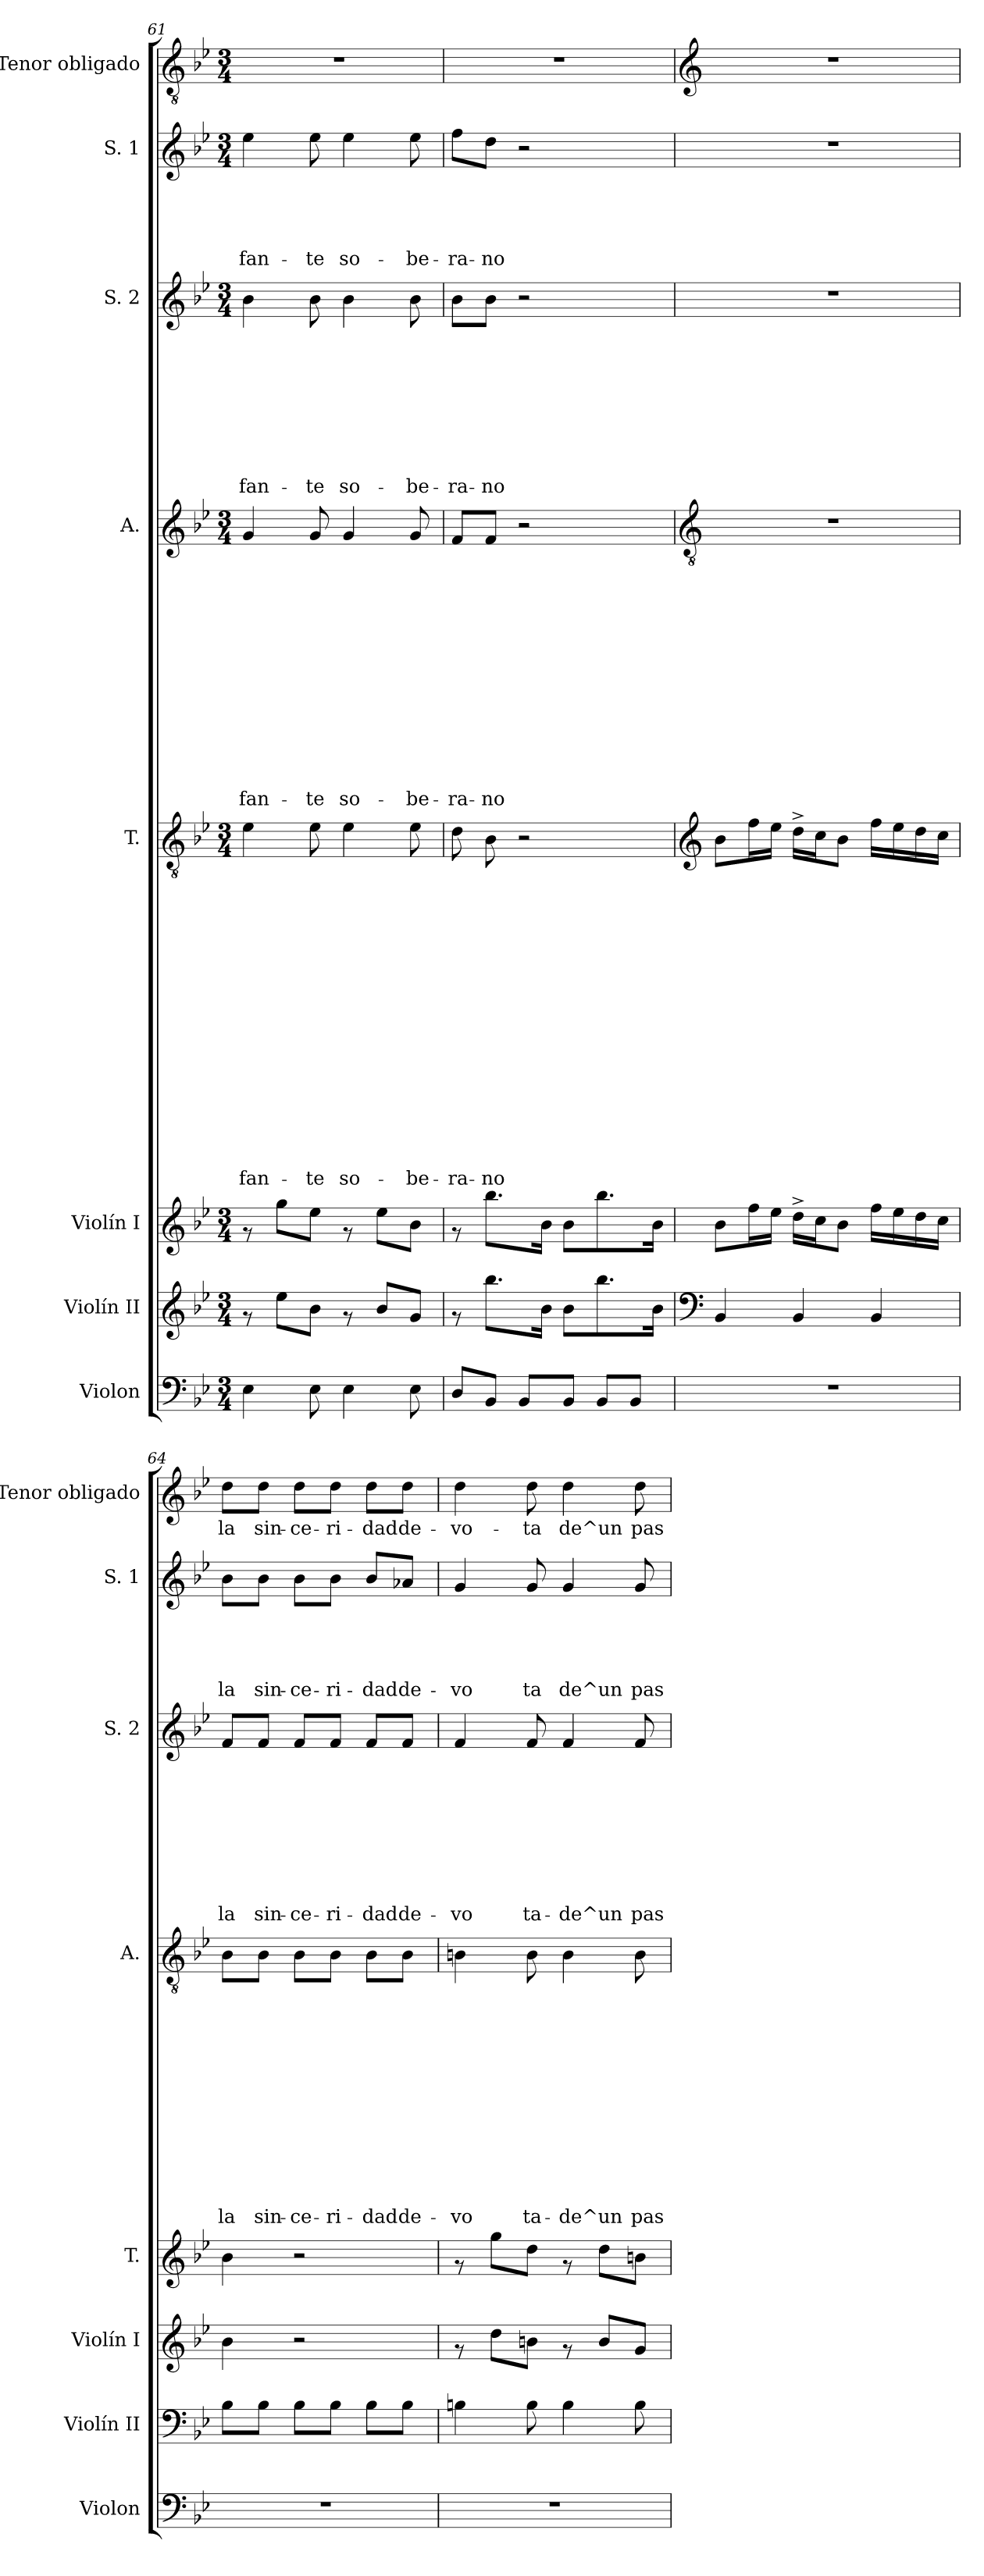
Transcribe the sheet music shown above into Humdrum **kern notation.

**kern	**kern	**kern	**kern	**text	**text	**text	**text	**text	**text	**text	**text	**text	**text	**text	**text	**text	**text	**text	**text	**text	**kern	**text	**text	**text	**text	**text	**text	**text	**text	**text	**text	**text	**text	**text	**kern	**text	**text	**text	**text	**text	**text	**text	**text	**text	**kern	**text	**text	**text	**text	**text	**kern	**text
*part8	*part7	*part6	*part5	*part5	*part5	*part5	*part5	*part5	*part5	*part5	*part5	*part5	*part5	*part5	*part5	*part5	*part5	*part5	*part5	*part5	*part4	*part4	*part4	*part4	*part4	*part4	*part4	*part4	*part4	*part4	*part4	*part4	*part4	*part4	*part3	*part3	*part3	*part3	*part3	*part3	*part3	*part3	*part3	*part3	*part2	*part2	*part2	*part2	*part2	*part2	*part1	*part1
*staff8	*staff7	*staff6	*staff5	*staff5	*staff5	*staff5	*staff5	*staff5	*staff5	*staff5	*staff5	*staff5	*staff5	*staff5	*staff5	*staff5	*staff5	*staff5	*staff5	*staff5	*staff4	*staff4	*staff4	*staff4	*staff4	*staff4	*staff4	*staff4	*staff4	*staff4	*staff4	*staff4	*staff4	*staff4	*staff3	*staff3	*staff3	*staff3	*staff3	*staff3	*staff3	*staff3	*staff3	*staff3	*staff2	*staff2	*staff2	*staff2	*staff2	*staff2	*staff1	*staff1
*I"Violon	*I"Violín II	*I"Violín I	*I"T.	*	*	*	*	*	*	*	*	*	*	*	*	*	*	*	*	*	*I"A.	*	*	*	*	*	*	*	*	*	*	*	*	*	*I"S. 2	*	*	*	*	*	*	*	*	*	*I"S. 1	*	*	*	*	*	*I"Tenor obligado	*
*I'Violon	*I'Violín II	*I'Violín I	*I'T.	*	*	*	*	*	*	*	*	*	*	*	*	*	*	*	*	*	*I'A.	*	*	*	*	*	*	*	*	*	*	*	*	*	*I'S. 2	*	*	*	*	*	*	*	*	*	*I'S. 1	*	*	*	*	*	*I'Tenor obligado	*
*clefF4	*clefG2	*clefG2	*clefGv2	*	*	*	*	*	*	*	*	*	*	*	*	*	*	*	*	*	*clefG2	*	*	*	*	*	*	*	*	*	*	*	*	*	*clefG2	*	*	*	*	*	*	*	*	*	*clefG2	*	*	*	*	*	*clefGv2	*
*k[b-e-]	*k[b-e-]	*k[b-e-]	*k[b-e-]	*	*	*	*	*	*	*	*	*	*	*	*	*	*	*	*	*	*k[b-e-]	*	*	*	*	*	*	*	*	*	*	*	*	*	*k[b-e-]	*	*	*	*	*	*	*	*	*	*k[b-e-]	*	*	*	*	*	*k[b-e-]	*
*B-:	*B-:	*B-:	*B-:	*	*	*	*	*	*	*	*	*	*	*	*	*	*	*	*	*	*B-:	*	*	*	*	*	*	*	*	*	*	*	*	*	*B-:	*	*	*	*	*	*	*	*	*	*B-:	*	*	*	*	*	*B-:	*
*M3/4	*M3/4	*M3/4	*M3/4	*	*	*	*	*	*	*	*	*	*	*	*	*	*	*	*	*	*M3/4	*	*	*	*	*	*	*	*	*	*	*	*	*	*M3/4	*	*	*	*	*	*	*	*	*	*M3/4	*	*	*	*	*	*M3/4	*
=61	=61	=61	=61	=61	=61	=61	=61	=61	=61	=61	=61	=61	=61	=61	=61	=61	=61	=61	=61	=61	=61	=61	=61	=61	=61	=61	=61	=61	=61	=61	=61	=61	=61	=61	=61	=61	=61	=61	=61	=61	=61	=61	=61	=61	=61	=61	=61	=61	=61	=61	=61	=61
!	!	!	!	!	!	!	!	!	!	!	!	!	!	!	!	!	!	!	!	!LO:LY:b	!	!	!	!	!	!	!	!	!	!	!	!	!	!LO:LY:b	!	!	!	!	!	!	!	!	!	!LO:LY:b	!	!	!	!	!	!LO:LY:b	!	!
4E-\	8rf	8rf	4e-\	.	.	.	.	.	.	.	.	.	.	.	.	.	.	.	.	-fan-	4g/	.	.	.	.	.	.	.	.	.	.	.	.	-fan-	4b-\	.	.	.	.	.	.	.	.	-fan-	4ee-\	.	.	.	.	-fan-	2.r	.
.	8ee-\L	8gg\L	.	.	.	.	.	.	.	.	.	.	.	.	.	.	.	.	.	.	.	.	.	.	.	.	.	.	.	.	.	.	.	.	.	.	.	.	.	.	.	.	.	.	.	.	.	.	.	.	.	.
!	!	!	!	!	!	!	!	!	!	!	!	!	!	!	!	!	!	!	!	!LO:LY:b	!	!	!	!	!	!	!	!	!	!	!	!	!	!LO:LY:b	!	!	!	!	!	!	!	!	!	!LO:LY:b	!	!	!	!	!	!LO:LY:b	!	!
8E-\	8b-\J	8ee-\J	8e-\	.	.	.	.	.	.	.	.	.	.	.	.	.	.	.	.	-te	8g/	.	.	.	.	.	.	.	.	.	.	.	.	-te	8b-\	.	.	.	.	.	.	.	.	-te	8ee-\	.	.	.	.	-te	.	.
!	!	!	!	!	!	!	!	!	!	!	!	!	!	!	!	!	!	!	!	!LO:LY:b	!	!	!	!	!	!	!	!	!	!	!	!	!	!LO:LY:b	!	!	!	!	!	!	!	!	!	!LO:LY:b	!	!	!	!	!	!LO:LY:b	!	!
4E-\	8rf	8rf	4e-\	.	.	.	.	.	.	.	.	.	.	.	.	.	.	.	.	so-	4g/	.	.	.	.	.	.	.	.	.	.	.	.	so-	4b-\	.	.	.	.	.	.	.	.	so-	4ee-\	.	.	.	.	so-	.	.
.	8b-/L	8ee-\L	.	.	.	.	.	.	.	.	.	.	.	.	.	.	.	.	.	.	.	.	.	.	.	.	.	.	.	.	.	.	.	.	.	.	.	.	.	.	.	.	.	.	.	.	.	.	.	.	.	.
!	!	!	!	!	!	!	!	!	!	!	!	!	!	!	!	!	!	!	!	!LO:LY:b	!	!	!	!	!	!	!	!	!	!	!	!	!	!LO:LY:b	!	!	!	!	!	!	!	!	!	!LO:LY:b	!	!	!	!	!	!LO:LY:b	!	!
8E-\	8g/J	8b-\J	8e-\	.	.	.	.	.	.	.	.	.	.	.	.	.	.	.	.	-be-	8g/	.	.	.	.	.	.	.	.	.	.	.	.	-be-	8b-\	.	.	.	.	.	.	.	.	-be-	8ee-\	.	.	.	.	-be-	.	.
=62	=62	=62	=62	=62	=62	=62	=62	=62	=62	=62	=62	=62	=62	=62	=62	=62	=62	=62	=62	=62	=62	=62	=62	=62	=62	=62	=62	=62	=62	=62	=62	=62	=62	=62	=62	=62	=62	=62	=62	=62	=62	=62	=62	=62	=62	=62	=62	=62	=62	=62	=62	=62
!	!	!	!	!	!	!	!	!	!	!	!	!	!	!	!	!	!	!	!	!LO:LY:b	!	!	!	!	!	!	!	!	!	!	!	!	!	!LO:LY:b	!	!	!	!	!	!	!	!	!	!LO:LY:b	!	!	!	!	!	!LO:LY:b	!	!
8D/L	8rf	8rf	8d\	.	.	.	.	.	.	.	.	.	.	.	.	.	.	.	.	-ra-	8f/L	.	.	.	.	.	.	.	.	.	.	.	.	-ra-	8b-\L	.	.	.	.	.	.	.	.	-ra-	8ff\L	.	.	.	.	-ra-	2.r	.
!	!	!	!	!	!	!	!	!	!	!	!	!	!	!	!	!	!	!	!	!LO:LY:b	!	!	!	!	!	!	!	!	!	!	!	!	!	!LO:LY:b	!	!	!	!	!	!	!	!	!	!LO:LY:b	!	!	!	!	!	!LO:LY:b	!	!
8BB-/J	8.bb-\L	8.bb-\L	8B-\	.	.	.	.	.	.	.	.	.	.	.	.	.	.	.	.	-no	8f/J	.	.	.	.	.	.	.	.	.	.	.	.	-no	8b-\J	.	.	.	.	.	.	.	.	-no	8dd\J	.	.	.	.	-no	.	.
8BB-/L	.	.	2r	.	.	.	.	.	.	.	.	.	.	.	.	.	.	.	.	.	2r	.	.	.	.	.	.	.	.	.	.	.	.	.	2r	.	.	.	.	.	.	.	.	.	2r	.	.	.	.	.	.	.
.	16b-\Jk	16b-\Jk	.	.	.	.	.	.	.	.	.	.	.	.	.	.	.	.	.	.	.	.	.	.	.	.	.	.	.	.	.	.	.	.	.	.	.	.	.	.	.	.	.	.	.	.	.	.	.	.	.	.
8BB-/J	8b-\L	8b-\L	.	.	.	.	.	.	.	.	.	.	.	.	.	.	.	.	.	.	.	.	.	.	.	.	.	.	.	.	.	.	.	.	.	.	.	.	.	.	.	.	.	.	.	.	.	.	.	.	.	.
8BB-/L	8.bb-\	8.bb-\	.	.	.	.	.	.	.	.	.	.	.	.	.	.	.	.	.	.	.	.	.	.	.	.	.	.	.	.	.	.	.	.	.	.	.	.	.	.	.	.	.	.	.	.	.	.	.	.	.	.
8BB-/J	.	.	.	.	.	.	.	.	.	.	.	.	.	.	.	.	.	.	.	.	.	.	.	.	.	.	.	.	.	.	.	.	.	.	.	.	.	.	.	.	.	.	.	.	.	.	.	.	.	.	.	.
.	16b-\Jk	16b-\Jk	.	.	.	.	.	.	.	.	.	.	.	.	.	.	.	.	.	.	.	.	.	.	.	.	.	.	.	.	.	.	.	.	.	.	.	.	.	.	.	.	.	.	.	.	.	.	.	.	.	.
!!LO:LB:g=z
=63	=63	=63	=63	=63	=63	=63	=63	=63	=63	=63	=63	=63	=63	=63	=63	=63	=63	=63	=63	=63	=63	=63	=63	=63	=63	=63	=63	=63	=63	=63	=63	=63	=63	=63	=63	=63	=63	=63	=63	=63	=63	=63	=63	=63	=63	=63	=63	=63	=63	=63	=63	=63
*	*clefF4	*	*clefG2	*	*	*	*	*	*	*	*	*	*	*	*	*	*	*	*	*	*clefGv2	*	*	*	*	*	*	*	*	*	*	*	*	*	*	*	*	*	*	*	*	*	*	*	*	*	*	*	*	*	*clefG2	*
2.r	4BB-/	8b-\L	8b-\L	.	.	.	.	.	.	.	.	.	.	.	.	.	.	.	.	.	2.r	.	.	.	.	.	.	.	.	.	.	.	.	.	2.r	.	.	.	.	.	.	.	.	.	2.r	.	.	.	.	.	2.r	.
.	.	16ff\L	16ff\L	.	.	.	.	.	.	.	.	.	.	.	.	.	.	.	.	.	.	.	.	.	.	.	.	.	.	.	.	.	.	.	.	.	.	.	.	.	.	.	.	.	.	.	.	.	.	.	.	.
.	.	16ee-\JJ	16ee-\JJ	.	.	.	.	.	.	.	.	.	.	.	.	.	.	.	.	.	.	.	.	.	.	.	.	.	.	.	.	.	.	.	.	.	.	.	.	.	.	.	.	.	.	.	.	.	.	.	.	.
.	4BB-/	16dd^>\LL	16dd^>\LL	.	.	.	.	.	.	.	.	.	.	.	.	.	.	.	.	.	.	.	.	.	.	.	.	.	.	.	.	.	.	.	.	.	.	.	.	.	.	.	.	.	.	.	.	.	.	.	.	.
.	.	16cc\J	16cc\J	.	.	.	.	.	.	.	.	.	.	.	.	.	.	.	.	.	.	.	.	.	.	.	.	.	.	.	.	.	.	.	.	.	.	.	.	.	.	.	.	.	.	.	.	.	.	.	.	.
.	.	8b-\J	8b-\J	.	.	.	.	.	.	.	.	.	.	.	.	.	.	.	.	.	.	.	.	.	.	.	.	.	.	.	.	.	.	.	.	.	.	.	.	.	.	.	.	.	.	.	.	.	.	.	.	.
.	4BB-/	16ff\LL	16ff\LL	.	.	.	.	.	.	.	.	.	.	.	.	.	.	.	.	.	.	.	.	.	.	.	.	.	.	.	.	.	.	.	.	.	.	.	.	.	.	.	.	.	.	.	.	.	.	.	.	.
.	.	16ee-\	16ee-\	.	.	.	.	.	.	.	.	.	.	.	.	.	.	.	.	.	.	.	.	.	.	.	.	.	.	.	.	.	.	.	.	.	.	.	.	.	.	.	.	.	.	.	.	.	.	.	.	.
.	.	16dd\	16dd\	.	.	.	.	.	.	.	.	.	.	.	.	.	.	.	.	.	.	.	.	.	.	.	.	.	.	.	.	.	.	.	.	.	.	.	.	.	.	.	.	.	.	.	.	.	.	.	.	.
.	.	16cc\JJ	16cc\JJ	.	.	.	.	.	.	.	.	.	.	.	.	.	.	.	.	.	.	.	.	.	.	.	.	.	.	.	.	.	.	.	.	.	.	.	.	.	.	.	.	.	.	.	.	.	.	.	.	.
=64	=64	=64	=64	=64	=64	=64	=64	=64	=64	=64	=64	=64	=64	=64	=64	=64	=64	=64	=64	=64	=64	=64	=64	=64	=64	=64	=64	=64	=64	=64	=64	=64	=64	=64	=64	=64	=64	=64	=64	=64	=64	=64	=64	=64	=64	=64	=64	=64	=64	=64	=64	=64
!	!	!	!	!	!	!	!	!	!	!	!	!	!	!	!	!	!	!	!	!	!	!	!	!	!	!	!	!	!	!	!	!	!	!LO:LY:b	!	!	!	!	!	!	!	!	!	!LO:LY:b	!	!	!	!	!	!LO:LY:b	!	!LO:LY:b
2.r	8B-\L	4b-\	4b-\	.	.	.	.	.	.	.	.	.	.	.	.	.	.	.	.	.	8B-\L	.	.	.	.	.	.	.	.	.	.	.	.	la	8f/L	.	.	.	.	.	.	.	.	la	8b-\L	.	.	.	.	la	8dd\L	la
!	!	!	!	!	!	!	!	!	!	!	!	!	!	!	!	!	!	!	!	!	!	!	!	!	!	!	!	!	!	!	!	!	!	!LO:LY:b	!	!	!	!	!	!	!	!	!	!LO:LY:b	!	!	!	!	!	!LO:LY:b	!	!LO:LY:b
.	8B-\J	.	.	.	.	.	.	.	.	.	.	.	.	.	.	.	.	.	.	.	8B-\J	.	.	.	.	.	.	.	.	.	.	.	.	sin-	8f/J	.	.	.	.	.	.	.	.	sin-	8b-\J	.	.	.	.	sin-	8dd\J	sin-
!	!	!	!	!	!	!	!	!	!	!	!	!	!	!	!	!	!	!	!	!	!	!	!	!	!	!	!	!	!	!	!	!	!	!LO:LY:b	!	!	!	!	!	!	!	!	!	!LO:LY:b	!	!	!	!	!	!LO:LY:b	!	!LO:LY:b
.	8B-\L	2r	2r	.	.	.	.	.	.	.	.	.	.	.	.	.	.	.	.	.	8B-\L	.	.	.	.	.	.	.	.	.	.	.	.	-ce-	8f/L	.	.	.	.	.	.	.	.	-ce-	8b-\L	.	.	.	.	-ce-	8dd\L	-ce-
!	!	!	!	!	!	!	!	!	!	!	!	!	!	!	!	!	!	!	!	!	!	!	!	!	!	!	!	!	!	!	!	!	!	!LO:LY:b	!	!	!	!	!	!	!	!	!	!LO:LY:b	!	!	!	!	!	!LO:LY:b	!	!LO:LY:b
.	8B-\J	.	.	.	.	.	.	.	.	.	.	.	.	.	.	.	.	.	.	.	8B-\J	.	.	.	.	.	.	.	.	.	.	.	.	-ri-	8f/J	.	.	.	.	.	.	.	.	-ri-	8b-\J	.	.	.	.	-ri-	8dd\J	-ri-
!	!	!	!	!	!	!	!	!	!	!	!	!	!	!	!	!	!	!	!	!	!	!	!	!	!	!	!	!	!	!	!	!	!	!LO:LY:b	!	!	!	!	!	!	!	!	!	!LO:LY:b	!	!	!	!	!	!LO:LY:b	!	!LO:LY:b
.	8B-\L	.	.	.	.	.	.	.	.	.	.	.	.	.	.	.	.	.	.	.	8B-\L	.	.	.	.	.	.	.	.	.	.	.	.	-dad	8f/L	.	.	.	.	.	.	.	.	-dad	8b-/L	.	.	.	.	-dad	8dd\L	-dad
!	!	!	!	!	!	!	!	!	!	!	!	!	!	!	!	!	!	!	!	!	!	!	!	!	!	!	!	!	!	!	!	!	!	!LO:LY:b	!	!	!	!	!	!	!	!	!	!LO:LY:b	!	!	!	!	!	!LO:LY:b	!	!LO:LY:b
.	8B-\J	.	.	.	.	.	.	.	.	.	.	.	.	.	.	.	.	.	.	.	8B-\J	.	.	.	.	.	.	.	.	.	.	.	.	de-	8f/J	.	.	.	.	.	.	.	.	de-	8a-X/J	.	.	.	.	de-	8dd\J	de-
=65	=65	=65	=65	=65	=65	=65	=65	=65	=65	=65	=65	=65	=65	=65	=65	=65	=65	=65	=65	=65	=65	=65	=65	=65	=65	=65	=65	=65	=65	=65	=65	=65	=65	=65	=65	=65	=65	=65	=65	=65	=65	=65	=65	=65	=65	=65	=65	=65	=65	=65	=65	=65
!	!	!	!	!	!	!	!	!	!	!	!	!	!	!	!	!	!	!	!	!	!	!	!	!	!	!	!	!	!	!	!	!	!	!LO:LY:b	!	!	!	!	!	!	!	!	!	!LO:LY:b	!	!	!	!	!	!LO:LY:b	!	!LO:LY:b
2.r	4Bn\	8rf	8rf	.	.	.	.	.	.	.	.	.	.	.	.	.	.	.	.	.	4Bn\	.	.	.	.	.	.	.	.	.	.	.	.	-vo	4f/	.	.	.	.	.	.	.	.	-vo	4g/	.	.	.	.	-vo	4dd\	-vo-
.	.	8dd\L	8gg\L	.	.	.	.	.	.	.	.	.	.	.	.	.	.	.	.	.	.	.	.	.	.	.	.	.	.	.	.	.	.	.	.	.	.	.	.	.	.	.	.	.	.	.	.	.	.	.	.	.
!	!	!	!	!	!	!	!	!	!	!	!	!	!	!	!	!	!	!	!	!	!	!	!	!	!	!	!	!	!	!	!	!	!	!LO:LY:b	!	!	!	!	!	!	!	!	!	!LO:LY:b	!	!	!	!	!	!LO:LY:b	!	!LO:LY:b
.	8B\	8bn\J	8dd\J	.	.	.	.	.	.	.	.	.	.	.	.	.	.	.	.	.	8B\	.	.	.	.	.	.	.	.	.	.	.	.	ta-	8f/	.	.	.	.	.	.	.	.	ta-	8g/	.	.	.	.	ta	8dd\	-ta
!	!	!	!	!	!	!	!	!	!	!	!	!	!	!	!	!	!	!	!	!	!	!	!	!	!	!	!	!	!	!	!	!	!	!LO:LY:b	!	!	!	!	!	!	!	!	!	!LO:LY:b	!	!	!	!	!	!LO:LY:b	!	!LO:LY:b
.	4B\	8rf	8rf	.	.	.	.	.	.	.	.	.	.	.	.	.	.	.	.	.	4B\	.	.	.	.	.	.	.	.	.	.	.	.	-de^un	4f/	.	.	.	.	.	.	.	.	-de^un	4g/	.	.	.	.	de^un	4dd\	de^un
.	.	8b/L	8dd\L	.	.	.	.	.	.	.	.	.	.	.	.	.	.	.	.	.	.	.	.	.	.	.	.	.	.	.	.	.	.	.	.	.	.	.	.	.	.	.	.	.	.	.	.	.	.	.	.	.
!	!	!	!	!	!	!	!	!	!	!	!	!	!	!	!	!	!	!	!	!	!	!	!	!	!	!	!	!	!	!	!	!	!	!LO:LY:b	!	!	!	!	!	!	!	!	!	!LO:LY:b	!	!	!	!	!	!LO:LY:b	!	!LO:LY:b
.	8B\	8g/J	8bn\J	.	.	.	.	.	.	.	.	.	.	.	.	.	.	.	.	.	8B\	.	.	.	.	.	.	.	.	.	.	.	.	pas-	8f/	.	.	.	.	.	.	.	.	pas-	8g/	.	.	.	.	pas-	8dd\	pas-
=	=	=	=	=	=	=	=	=	=	=	=	=	=	=	=	=	=	=	=	=	=	=	=	=	=	=	=	=	=	=	=	=	=	=	=	=	=	=	=	=	=	=	=	=	=	=	=	=	=	=	=	=
*-	*-	*-	*-	*-	*-	*-	*-	*-	*-	*-	*-	*-	*-	*-	*-	*-	*-	*-	*-	*-	*-	*-	*-	*-	*-	*-	*-	*-	*-	*-	*-	*-	*-	*-	*-	*-	*-	*-	*-	*-	*-	*-	*-	*-	*-	*-	*-	*-	*-	*-	*-	*-
